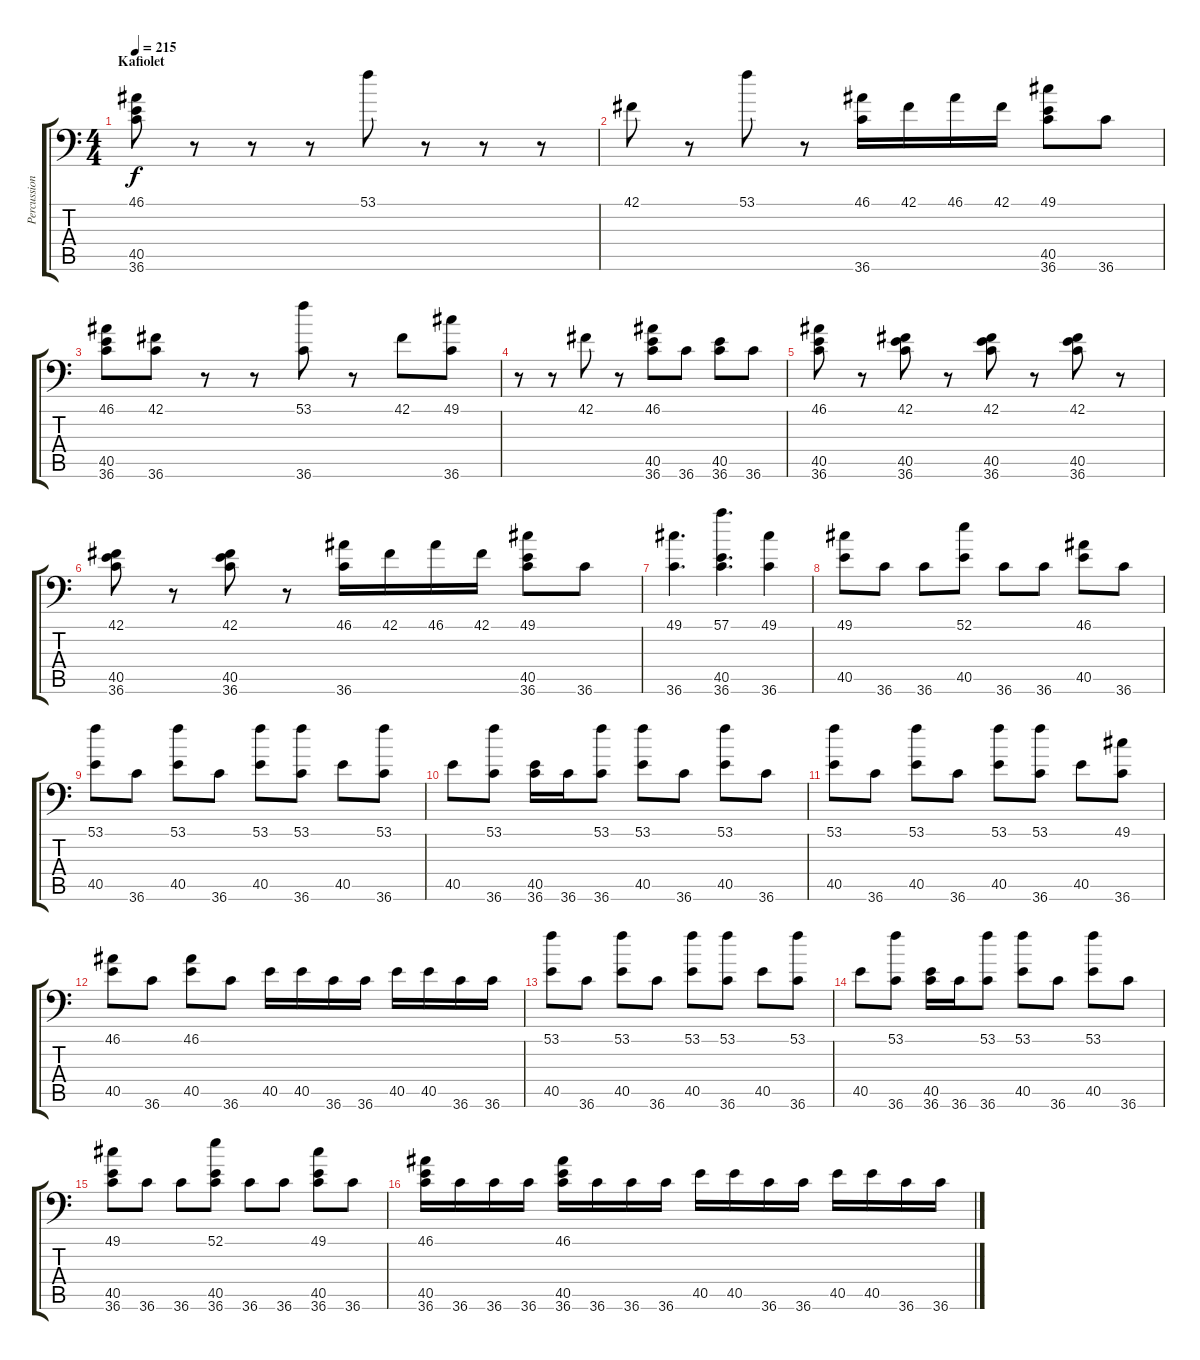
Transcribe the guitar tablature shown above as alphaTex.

\track ("Percussion" "Percussion") {instrument acousticgrandpiano}
\staff {score tabs}
\tuning (C-1 C-1 C-1 C-1 C-1 C-1) {hide}
\ts (4 4)
\section ("" "Kafiolet")
\tempo 215
\clef f4
\ks c
(46.1 40.5 36.6).8{dy f} r.8 r.8 r.8 53.1.8 r.8 r.8 r.8 |
42.1.8 r.8 53.1.8 r.8 (46.1 36.6).16 42.1.16 46.1.16 42.1.16 (49.1 40.5 36.6).8 36.6.8 |
(46.1 40.5 36.6).8 (42.1 36.6).8 r.8 r.8 (53.1 36.6).8 r.8 42.1.8 (49.1 36.6).8 |
r.8 r.8 42.1.8 r.8 (46.1 40.5 36.6).8 36.6.8 (40.5 36.6).8 36.6.8 |
(46.1 40.5 36.6).8 r.8 (42.1 40.5 36.6).8 r.8 (42.1 40.5 36.6).8 r.8 (42.1 40.5 36.6).8 r.8 |
(42.1 40.5 36.6).8 r.8 (42.1 40.5 36.6).8 r.8 (46.1 36.6).16 42.1.16 46.1.16 42.1.16 (49.1 40.5 36.6).8 36.6.8 |
(49.1 36.6).4{d} (57.1 40.5 36.6).4{d} (49.1 36.6).4 |
(49.1 40.5).8 36.6.8 36.6.8 (52.1 40.5).8 36.6.8 36.6.8 (46.1 40.5).8 36.6.8 |
(53.1 40.5).8 36.6.8 (53.1 40.5).8 36.6.8 (53.1 40.5).8 (53.1 36.6).8 40.5.8 (53.1 36.6).8 |
40.5.8 (53.1 36.6).8 (40.5 36.6).16 36.6.16 (53.1 36.6).8 (53.1 40.5).8 36.6.8 (53.1 40.5).8 36.6.8 |
(53.1 40.5).8 36.6.8 (53.1 40.5).8 36.6.8 (53.1 40.5).8 (53.1 36.6).8 40.5.8 (49.1 36.6).8 |
(46.1 40.5).8 36.6.8 (46.1 40.5).8 36.6.8 40.5.16 40.5.16 36.6.16 36.6.16 40.5.16 40.5.16 36.6.16 36.6.16 |
(53.1 40.5).8 36.6.8 (53.1 40.5).8 36.6.8 (53.1 40.5).8 (53.1 36.6).8 40.5.8 (53.1 36.6).8 |
40.5.8 (53.1 36.6).8 (40.5 36.6).16 36.6.16 (53.1 36.6).8 (53.1 40.5).8 36.6.8 (53.1 40.5).8 36.6.8 |
(49.1 40.5 36.6).8 36.6.8 36.6.8 (52.1 40.5 36.6).8 36.6.8 36.6.8 (49.1 40.5 36.6).8 36.6.8 |
(46.1 40.5 36.6).16 36.6.16 36.6.16 36.6.16 (46.1 40.5 36.6).16 36.6.16 36.6.16 36.6.16 40.5.16 40.5.16 36.6.16 36.6.16 40.5.16 40.5.16 36.6.16 36.6.16
